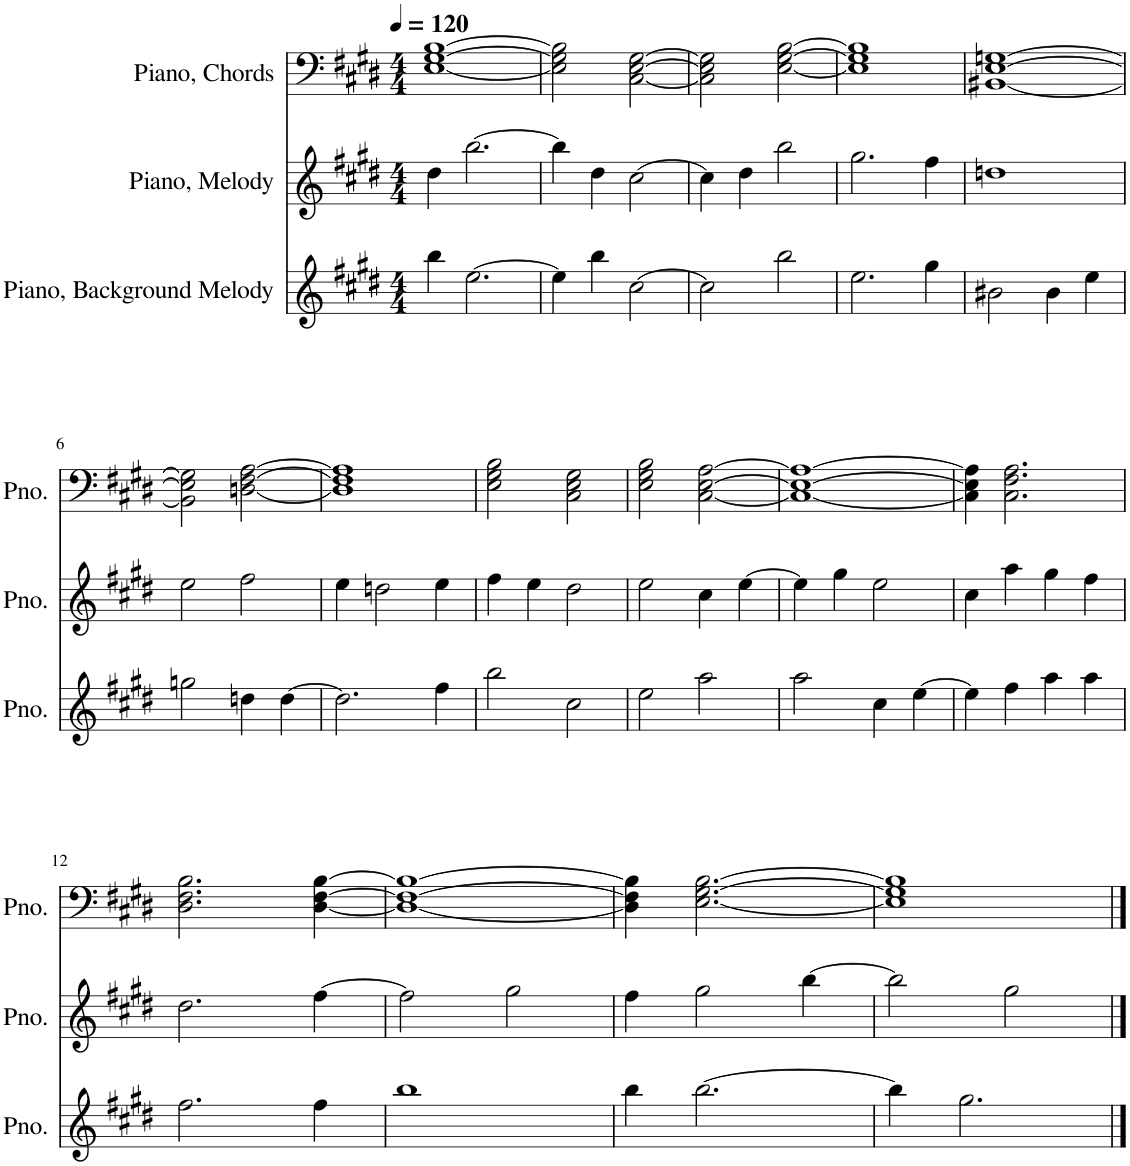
**kern	**kern	**kern
*part3	*part2	*part1
*staff3	*staff2	*staff1
*I"Piano, Background Melody	*I"Piano, Melody	*I"Piano, Chords
*I'Pno.	*I'Pno.	*I'Pno.
*clefG2	*clefG2	*clefF4
*k[f#c#g#d#]	*k[f#c#g#d#]	*k[f#c#g#d#]
*M4/4	*M4/4	*M4/4
*MM120	*MM120	*MM120
=1	=1	=1
4bb\	4dd#\	[1E [1G# [1B
[2.ee\	[2.bb\	.
=2	=2	=2
4ee\]	4bb\]	2E\] 2G#\] 2B\]
4bb\	4dd#\	.
[2cc#\	[2cc#\	[2C#\ [2E\ [2G#\
=3	=3	=3
2cc#\]	4cc#\]	2C#\] 2E\] 2G#\]
.	4dd#\	.
2bb\	2bb\	[2E\ [2G#\ [2B\
=4	=4	=4
2.ee\	2.gg#\	1E] 1G#] 1B]
4gg#\	4ff#\	.
=5	=5	=5
2b#X\	1ddn	[1BB#X [1E [1Gn
4b#\	.	.
4ee\	.	.
!!LO:LB:g=z
=6	=6	=6
2ggn\	2ee\	2BB#\] 2E\] 2G\]
4ddn\	2ff#\	[2Dn\ [2F#\ [2A\
[4dd\	.	.
=7	=7	=7
2.dd\]	4ee\	1D] 1F#] 1A]
.	2ddn\	.
4ff#\	4ee\	.
=8	=8	=8
2bb\	4ff#\	2E\ 2G#\ 2B\
.	4ee\	.
2cc#\	2dd#\	2C#\ 2E\ 2G#\
=9	=9	=9
2ee\	2ee\	2E\ 2G#\ 2B\
2aa\	4cc#\	[2C#\ [2E\ [2A\
.	[4ee\	.
=10	=10	=10
2aa\	4ee\]	1C#_ 1E_ 1A_
.	4gg#\	.
4cc#\	2ee\	.
[4ee\	.	.
=11	=11	=11
4ee\]	4cc#\	4C#\] 4E\] 4A\]
4ff#\	4aa\	2.C#\ 2.F#\ 2.A\
4aa\	4gg#\	.
4aa\	4ff#\	.
!!LO:LB:g=z
=12	=12	=12
2.ff#\	2.dd#\	2.D#\ 2.F#\ 2.B\
4ff#\	[4ff#\	[4D#\ [4F#\ [4B\
=13	=13	=13
1bb	2ff#\]	1D#_ 1F#_ 1B_
.	2gg#\	.
=14	=14	=14
4bb\	4ff#\	4D#\] 4F#\] 4B\]
[2.bb\	2gg#\	[2.E\ [2.G#\ [2.B\
.	[4bb\	.
=15	=15	=15
4bb\]	2bb\]	1E] 1G#] 1B]
2.gg#\	.	.
.	2gg#\	.
==	==	==
*-	*-	*-
